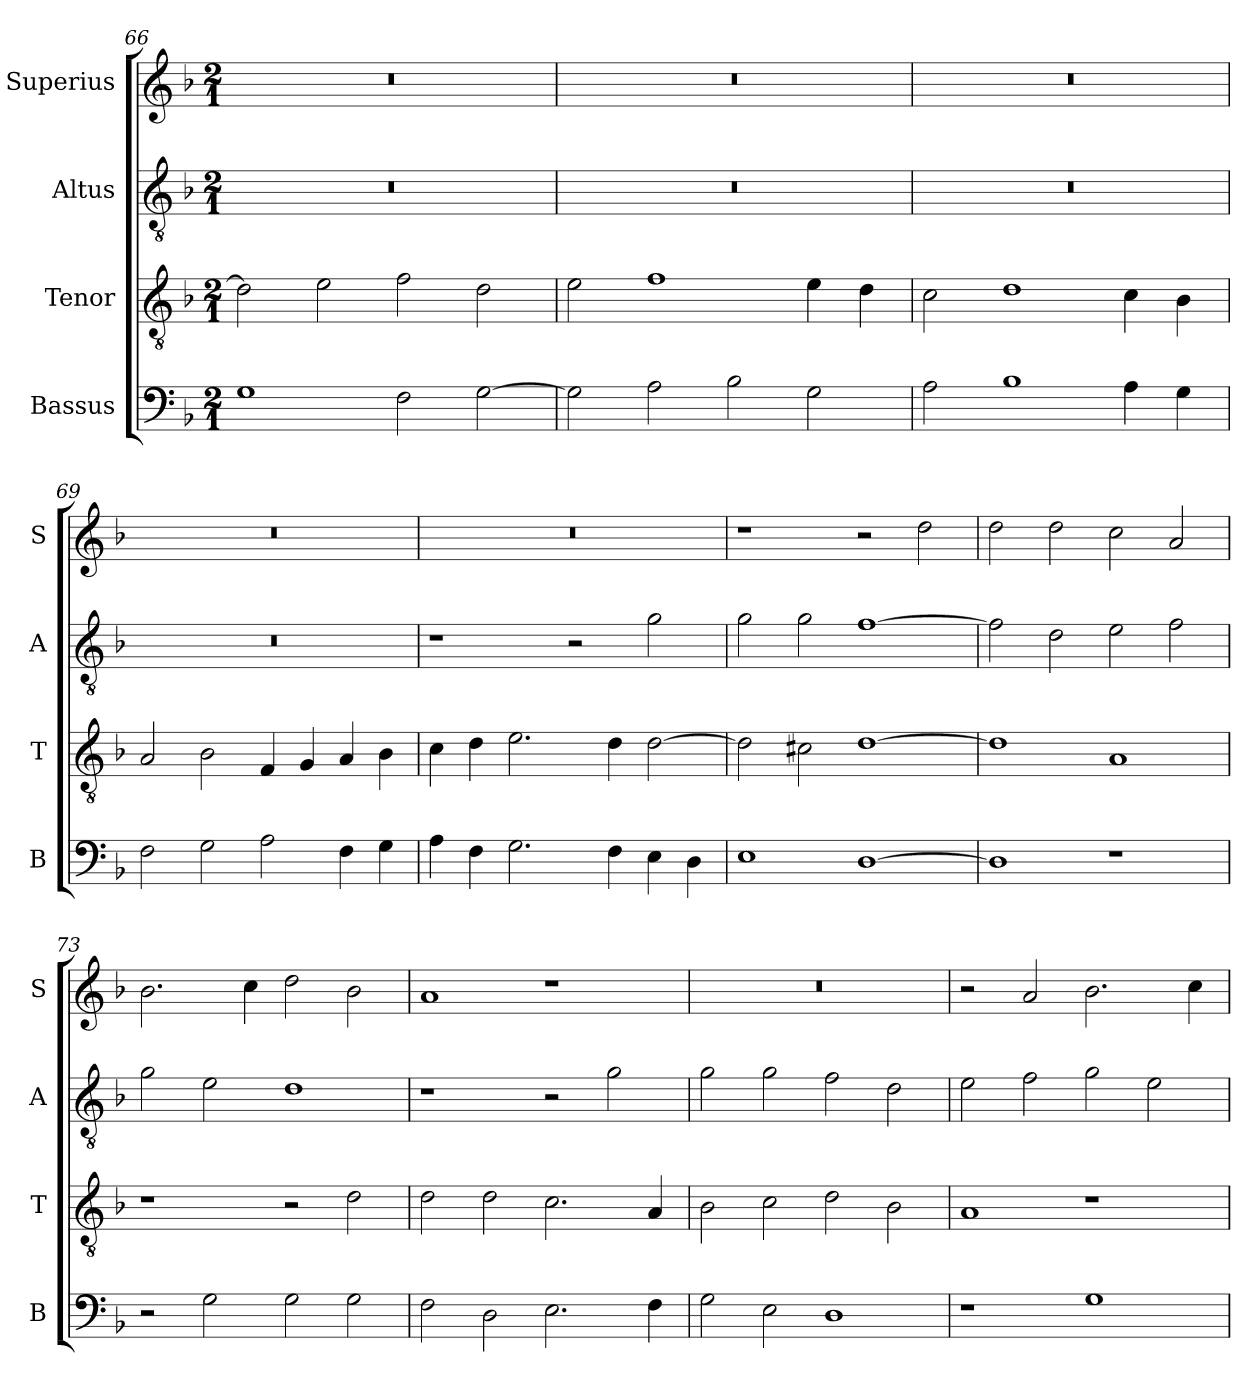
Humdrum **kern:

**kern	**kern	**kern	**kern
*part4	*part3	*part2	*part1
*staff4	*staff3	*staff2	*staff1
*I"Bassus	*I"Tenor	*I"Altus	*I"Superius
*I'B	*I'T	*I'A	*I'S
*clefF4	*clefGv2	*clefGv2	*clefG2
*k[b-]	*k[b-]	*k[b-]	*k[b-]
*F:	*F:	*F:	*F:
*M2/1	*M2/1	*M2/1	*M2/1
=66	=66	=66	=66
1G	2d]	0r	0r
.	2e	.	.
2F	2f	.	.
[2G	2d	.	.
=67	=67	=67	=67
2G]	2e	0r	0r
2A	1f	.	.
2B-	.	.	.
2G	4e	.	.
.	4d	.	.
=68	=68	=68	=68
2A	2c	0r	0r
1B-	1d	.	.
4A	4c	.	.
4G	4B-	.	.
=69	=69	=69	=69
2F	2A	0r	0r
2G	2B-	.	.
2A	4F	.	.
.	4G	.	.
4F	4A	.	.
4G	4B-	.	.
=70	=70	=70	=70
4A	4c	1r	0r
4F	4d	.	.
2.G	2.e	.	.
.	.	2r	.
4F	4d	.	.
4E	[2d	2g	.
4D	.	.	.
=71	=71	=71	=71
1E	2d]	2g	1r
.	2c#X	2g	.
[1D	[1d	[1f	2r
.	.	.	2dd
=72	=72	=72	=72
1D]	1d]	2f]	2dd
.	.	2d	2dd
1r	1A	2e	2cc
.	.	2f	2a
=73	=73	=73	=73
2r	1r	2g	2.b-
2G	.	2e	.
.	.	.	4cc
2G	2r	1d	2dd
2G	2d	.	2b-
=74	=74	=74	=74
2F	2d	1r	1a
2D	2d	.	.
2.E	2.c	2r	1r
.	.	2g	.
4F	4A	.	.
=75	=75	=75	=75
2G	2B-	2g	0r
2E	2c	2g	.
1D	2d	2f	.
.	2B-	2d	.
=76	=76	=76	=76
1r	1A	2e	2r
.	.	2f	2a
1G	1r	2g	2.b-
.	.	2e	.
.	.	.	4cc
=	=	=	=
*-	*-	*-	*-
